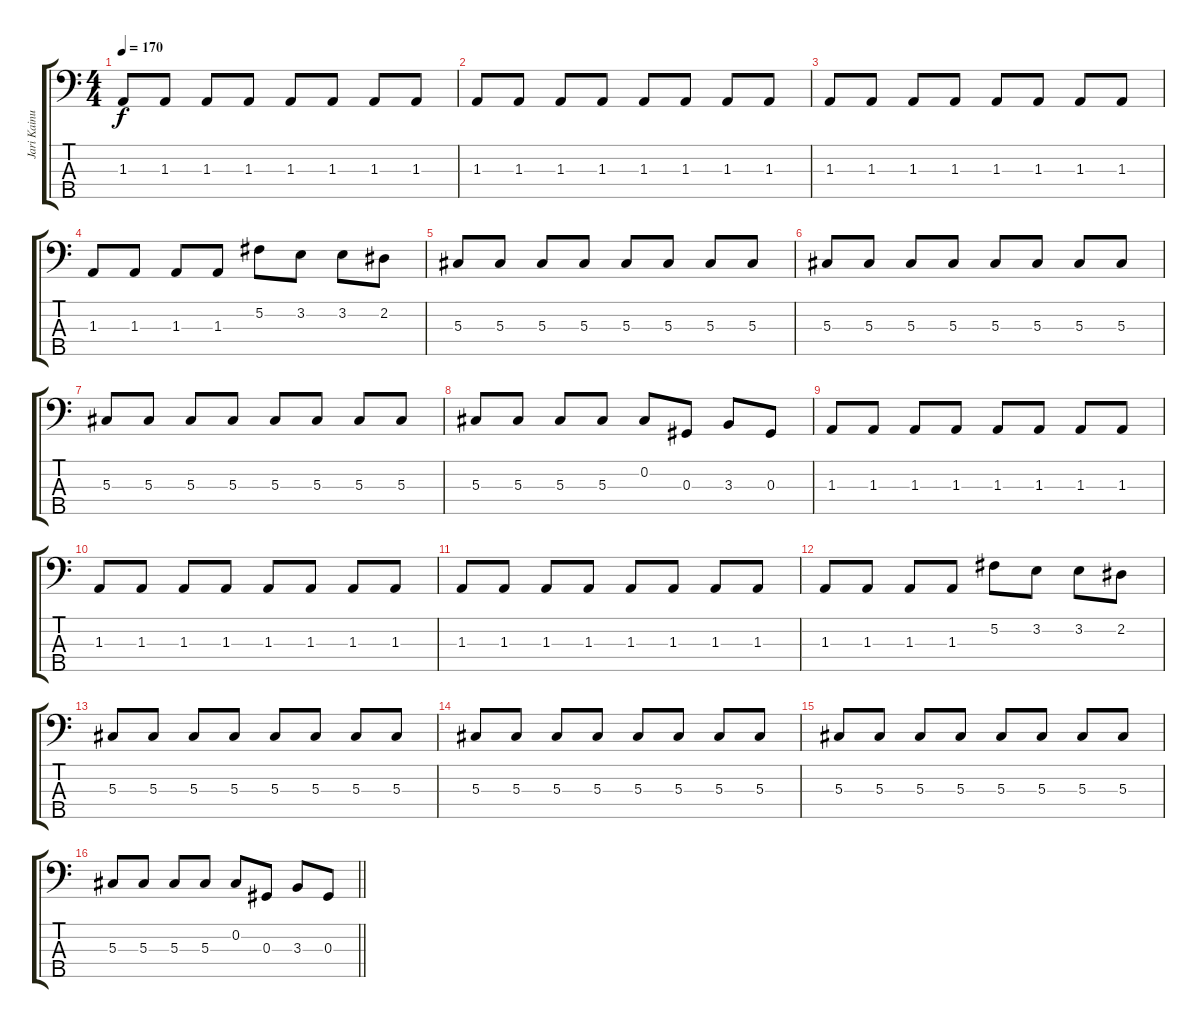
\track ("Jari Kainulainen" "Jari Kainu") {instrument electricbassfinger}
\staff {score tabs}
\tuning (Gb2 Db2 Ab1 Eb1 Bb0) {hide}
\ts (4 4)
\tempo 170
\clef f4
\ks c
1.3.8{dy f} 1.3.8 1.3.8 1.3.8 1.3.8 1.3.8 1.3.8 1.3.8 |
1.3.8 1.3.8 1.3.8 1.3.8 1.3.8 1.3.8 1.3.8 1.3.8 |
1.3.8 1.3.8 1.3.8 1.3.8 1.3.8 1.3.8 1.3.8 1.3.8 |
1.3.8 1.3.8 1.3.8 1.3.8 5.2.8 3.2.8 3.2.8 2.2.8 |
5.3.8 5.3.8 5.3.8 5.3.8 5.3.8 5.3.8 5.3.8 5.3.8 |
5.3.8 5.3.8 5.3.8 5.3.8 5.3.8 5.3.8 5.3.8 5.3.8 |
5.3.8 5.3.8 5.3.8 5.3.8 5.3.8 5.3.8 5.3.8 5.3.8 |
5.3.8 5.3.8 5.3.8 5.3.8 0.2.8 0.3.8 3.3.8 0.3.8 |
1.3.8 1.3.8 1.3.8 1.3.8 1.3.8 1.3.8 1.3.8 1.3.8 |
1.3.8 1.3.8 1.3.8 1.3.8 1.3.8 1.3.8 1.3.8 1.3.8 |
1.3.8 1.3.8 1.3.8 1.3.8 1.3.8 1.3.8 1.3.8 1.3.8 |
1.3.8 1.3.8 1.3.8 1.3.8 5.2.8 3.2.8 3.2.8 2.2.8 |
5.3.8 5.3.8 5.3.8 5.3.8 5.3.8 5.3.8 5.3.8 5.3.8 |
5.3.8 5.3.8 5.3.8 5.3.8 5.3.8 5.3.8 5.3.8 5.3.8 |
5.3.8 5.3.8 5.3.8 5.3.8 5.3.8 5.3.8 5.3.8 5.3.8 |
\barLineRight lightlight
5.3.8 5.3.8 5.3.8 5.3.8 0.2.8 0.3.8 3.3.8 0.3.8
